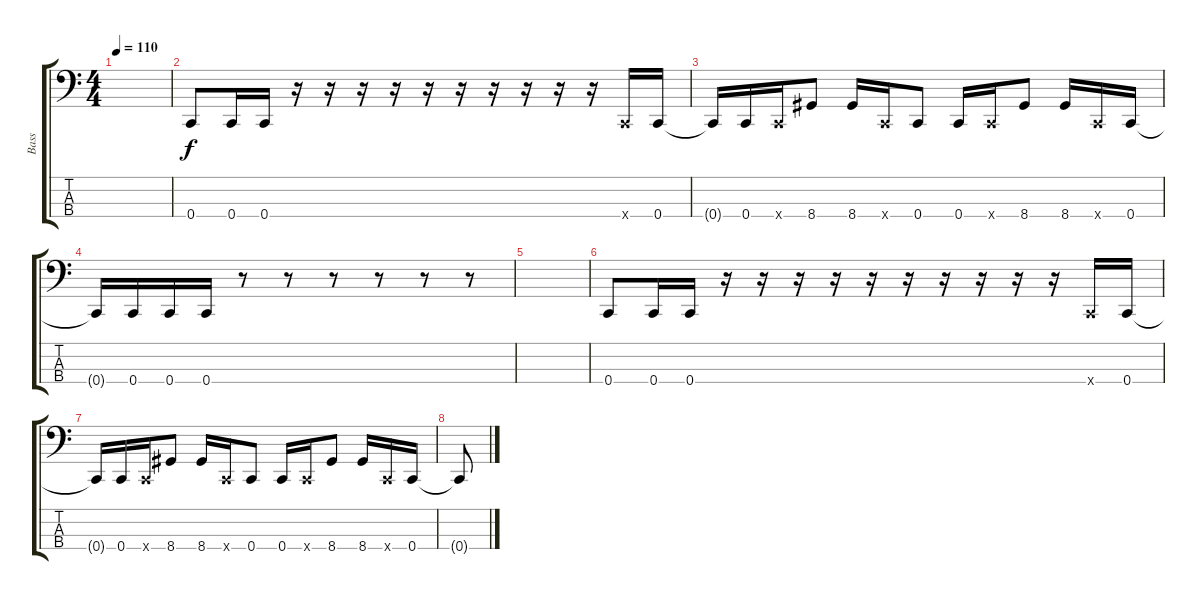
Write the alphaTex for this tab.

\track ("Bass" "Bass") {instrument electricbasspick}
\staff {score tabs}
\tuning (F2 C2 G1 C1) {hide}
\ts (4 4)
\tempo 110
\clef f4
\ks c
|
0.4.8 0.4.16 0.4.16 r.16 r.16 r.16 r.16 r.16 r.16 r.16 r.16 r.16 r.16 0.4{x}.16 0.4.16 |
0.4{t}.16 0.4.16 0.4{x}.16 8.4.8 8.4.16 0.4{x}.16 0.4.8 0.4.16 0.4{x}.16 8.4.8 8.4.16 0.4{x}.16 0.4.16 |
0.4{t}.16 0.4.16 0.4.16 0.4.16 r.8 r.8 r.8 r.8 r.8 r.8 |
|
0.4.8 0.4.16 0.4.16 r.16 r.16 r.16 r.16 r.16 r.16 r.16 r.16 r.16 r.16 0.4{x}.16 0.4.16 |
0.4{t}.16 0.4.16 0.4{x}.16 8.4.8 8.4.16 0.4{x}.16 0.4.8 0.4.16 0.4{x}.16 8.4.8 8.4.16 0.4{x}.16 0.4.16 |
0.4{t}.8
